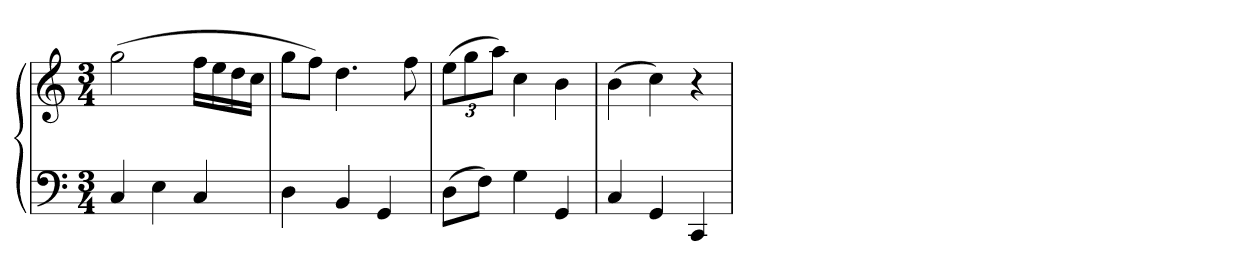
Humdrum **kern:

**kern	**kern
*part1	*part1
*staff2	*staff1
*clefF4	*clefG2
*k[]	*k[]
*M3/4	*M3/4
=	=
4C	(2gg
4E	.
4C	16ffLL
.	16ee
.	16dd
.	16ccJJ
=23	=23
4D	8ggL
.	8ffJ)
4BB	4.dd
4GG	.
.	8ff
=24	=24
(8DL	(12eeL
.	12gg
8FJ)	.
.	12aaJ)
4G	4cc
4GG	4b
=25	=25
4C	(4b
4GG	4cc)
4CC	4r
=	=
*-	*-
